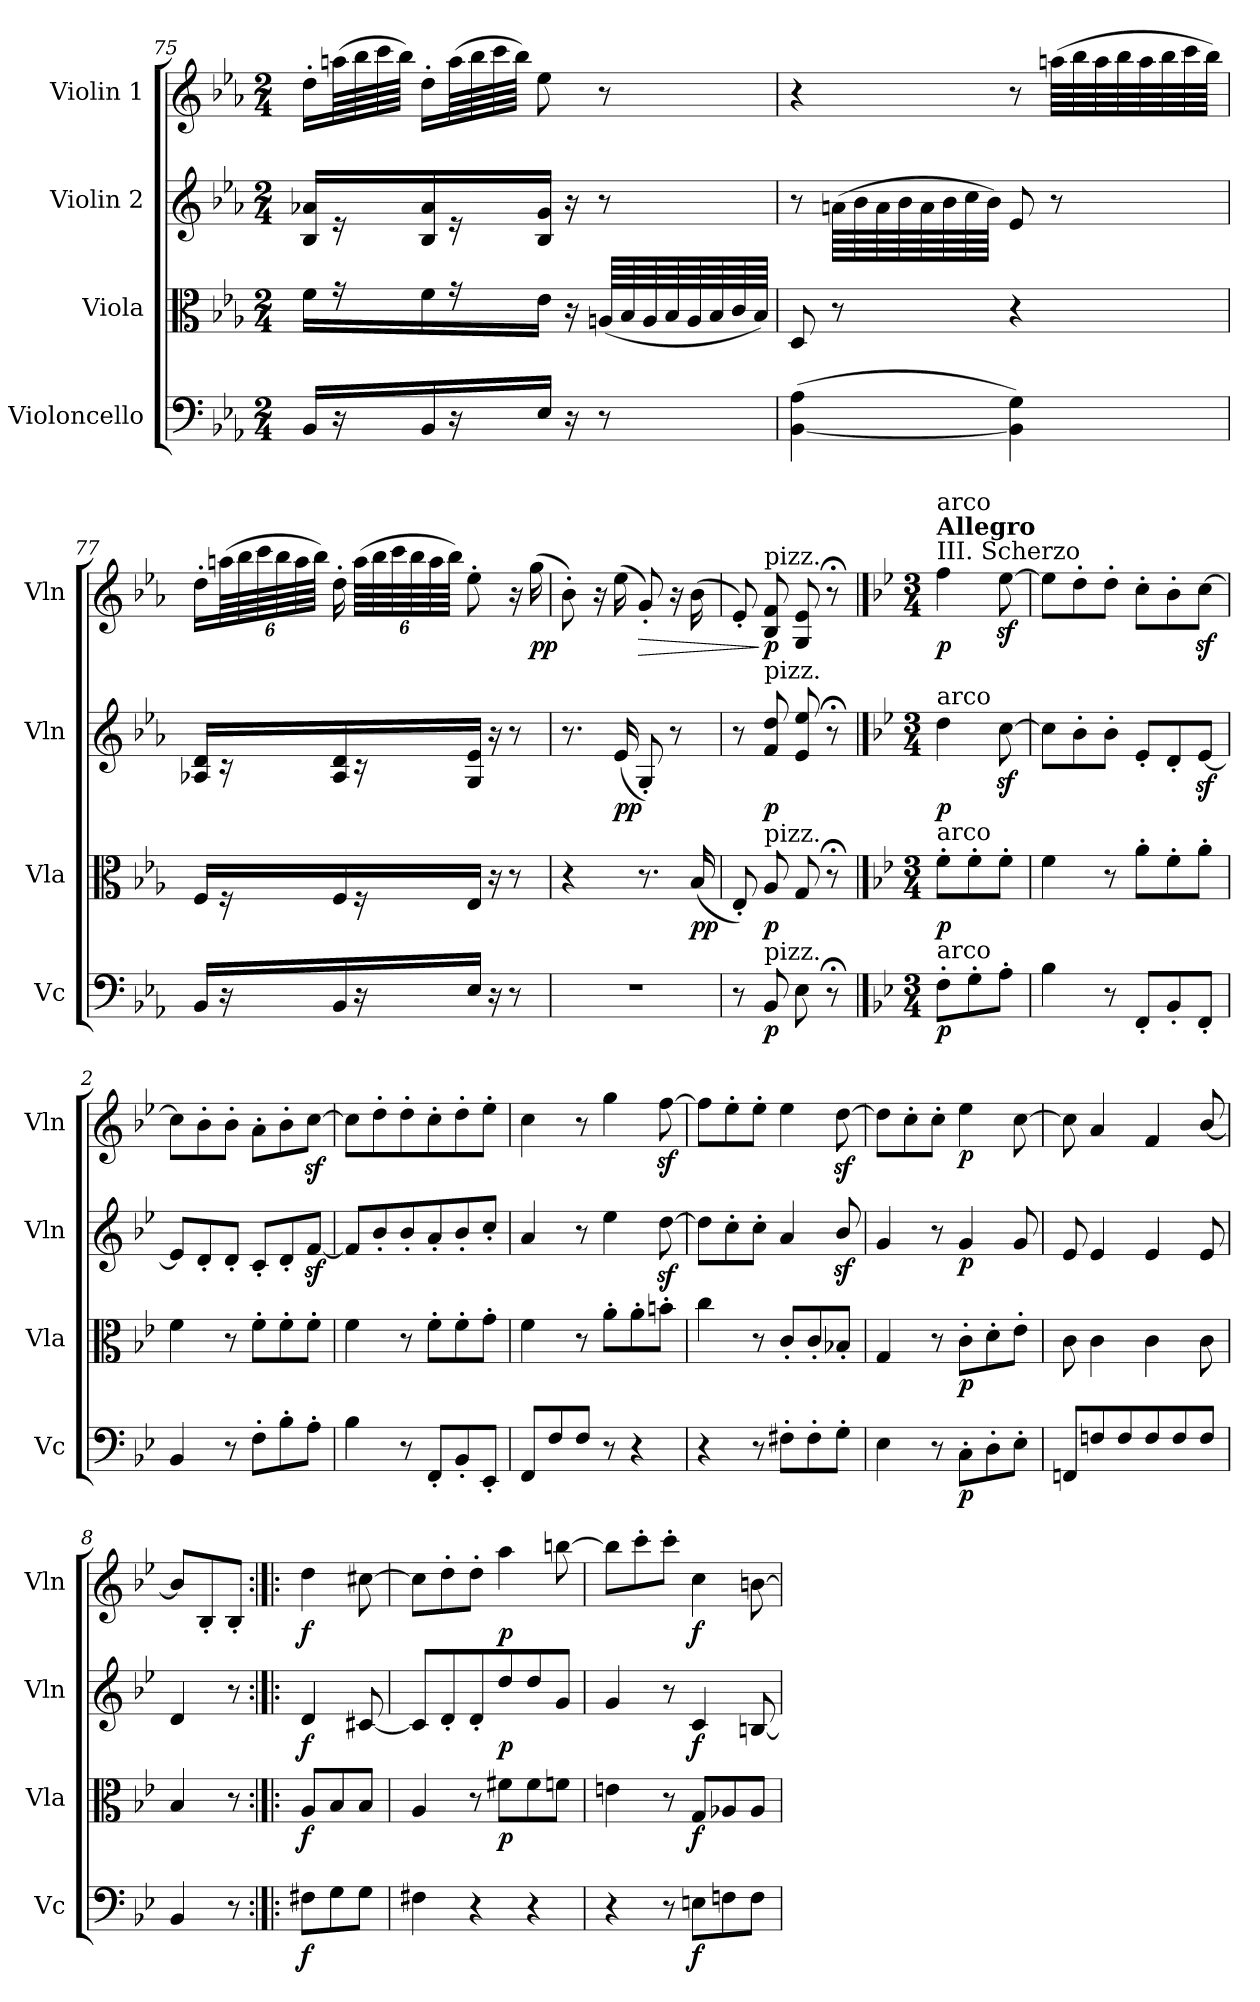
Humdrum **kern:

**kern	**dynam	**kern	**dynam	**kern	**dynam	**kern	**dynam
*part4	*part4	*part3	*part3	*part2	*part2	*part1	*part1
*staff4	*staff4	*staff3	*staff3	*staff2	*staff2	*staff1	*staff1
*I"Violoncello	*	*I"Viola	*	*I"Violin 2	*	*I"Violin 1	*
*I'Vc	*	*I'Vla	*	*I'Vln	*	*I'Vln	*
!!LO:LB:g=z
*clefF4	*	*clefC3	*	*clefG2	*	*clefG2	*
*k[b-e-a-]	*	*k[b-e-a-]	*	*k[b-e-a-]	*	*k[b-e-a-]	*
*M2/4	*	*M2/4	*	*M2/4	*	*M2/4	*
=75	=75	=75	=75	=75	=75	=75	=75
16BB-/LL	.	16f\LL	.	16B-/ 16a-X/LL	.	16dd'\LL	.
16r	.	16r	.	16r	.	(64aan\LL	.
.	.	.	.	.	.	64bb-\	.
.	.	.	.	.	.	64ccc\	.
.	.	.	.	.	.	64bb-\JJJJ)	.
16BB-/	.	16f\	.	16B-/ 16a-/	.	16dd'\LL	.
16r	.	16r	.	16r	.	(64aa\LL	.
.	.	.	.	.	.	64bb-\	.
.	.	.	.	.	.	64ccc\	.
.	.	.	.	.	.	64bb-\JJJJ)	.
16E-/JJ	.	16e-\JJ	.	16B-/ 16g/JJ	.	8ee-\	.
16r	.	16r	.	16r	.	.	.
8r	.	(64An/LLLL	.	8r	.	8r	.
.	.	64B-/	.	.	.	.	.
.	.	64A/	.	.	.	.	.
.	.	64B-/	.	.	.	.	.
.	.	64A/	.	.	.	.	.
.	.	64B-/	.	.	.	.	.
.	.	64c/	.	.	.	.	.
.	.	64B-/JJJJ)	.	.	.	.	.
!!LO:LB:g=z
=76	=76	=76	=76	=76	=76	=76	=76
(>[4BB-\ 4A-\	.	8D/	.	8r	.	4r	.
.	.	8r	.	(64an\LLLL	.	.	.
.	.	.	.	64b-\	.	.	.
.	.	.	.	64a\	.	.	.
.	.	.	.	64b-\	.	.	.
.	.	.	.	64a\	.	.	.
.	.	.	.	64b-\	.	.	.
.	.	.	.	64cc\	.	.	.
.	.	.	.	64b-\JJJJ)	.	.	.
4BB-\] 4G\)	.	4r	.	8e-/	.	8r	.
.	.	.	.	8r	.	(64aan\LLLL	.
.	.	.	.	.	.	64bb-\	.
.	.	.	.	.	.	64aa\	.
.	.	.	.	.	.	64bb-\	.
.	.	.	.	.	.	64aa\	.
.	.	.	.	.	.	64bb-\	.
.	.	.	.	.	.	64ccc\	.
.	.	.	.	.	.	64bb-\JJJJ)	.
=77	=77	=77	=77	=77	=77	=77	=77
16BB-/LL	.	16F/LL	.	16A-X/ 16d/LL	.	16dd'\LL	.
*	*	*	*	*	*	*Xbrackettup	*
16r	.	16r	.	16r	.	(96aan\LL	.
.	.	.	.	.	.	96bb-\	.
.	.	.	.	.	.	96ccc\	.
.	.	.	.	.	.	96bb-\	.
.	.	.	.	.	.	96aa\	.
.	.	.	.	.	.	96bb-\JJJJ)	.
16BB-/	.	16F/	.	16A-/ 16d/	.	16dd'\	.
16r	.	16r	.	16r	.	(96aa\LLLL	.
.	.	.	.	.	.	96bb-\	.
.	.	.	.	.	.	96ccc\	.
.	.	.	.	.	.	96bb-\	.
.	.	.	.	.	.	96aa\	.
.	.	.	.	.	.	96bb-\JJJJ)	.
16E-/JJ	.	16E-/JJ	.	16G/ 16e-/JJ	.	8ee-'\	.
16r	.	16r	.	16r	.	.	.
8r	.	8r	.	8r	.	16r	.
!	!	!	!	!	!	!	!LO:DY:b
.	.	.	.	.	.	(16gg\	pp
=78	=78	=78	=78	=78	=78	=78	=78
2r	.	4r	.	8.r	.	8b-'\)	.
.	.	.	.	.	.	16r	.
!	!	!	!	!	!LO:DY:b	!	!
.	.	.	.	(16e-/	pp	(16ee-\	.
!	!	!	!	!	!	!	!LO:HP:b
.	.	8.r	.	8G'/)	.	8g'/)	>
.	.	.	.	8r	.	16r	.
!	!	!	!LO:DY:b	!	!	!	!
.	.	(16B-/	pp	.	.	(16b-\	.
!!LO:LB:g=z
=79	=79	=79	=79	=79	=79	=79	=79
8r	.	8E-'/)	.	8r	.	8e-'/)	.
!	!	!	!	!	!	!LO:TX:a:t=pizz.	!
!	!	!	!	!LO:TX:a:t=pizz.	!	!	!
!	!	!LO:TX:a:t=pizz.	!	!	!	!	!
!LO:TX:a:t=pizz.	!	!	!	!	!	!	!
!	!LO:DY:b	!	!LO:DY:b	!	!LO:DY:b	!	!LO:DY:n=1:b
8BB-/	p	8A-/	p	8f/ 8dd/	p	8B-/ 8f/	] p
8E-\	.	8G/	.	8e-/ 8ee-/	.	8G/ 8e-/	.
8r;<	.	8r;<	.	8r;<	.	8r;<	.
!!LO:PB:g=z
==	==	==	==	==	==	==	==
*k[b-e-]	*	*k[b-e-]	*	*k[b-e-]	*	*k[b-e-]	*
*M3/4	*	*M3/4	*	*M3/4	*	*M3/4	*
!	!	!	!	!	!	!LO:TX:a:t=III.  Scherzo	!
!	!	!	!	!	!	!LO:TX:a:B:t=Allegro	!
!	!	!	!	!	!	!LO:TX:a:t=arco	!
!	!	!	!	!LO:TX:a:t=arco	!	!	!
!	!	!LO:TX:a:t=arco	!	!	!	!	!
!LO:TX:a:t=arco	!	!	!	!	!	!	!
!	!LO:DY:b	!	!LO:DY:b	!	!LO:DY:b	!	!LO:DY:b
8F'\L	p	8f'\L	p	4dd\	p	4ff\	p
8G'\	.	8f'\	.	.	.	.	.
8A'\J	.	8f'\J	.	[8ccz<\	.	[8ee-z<\	.
=1	=1	=1	=1	=1	=1	=1	=1
4B-\	.	4f\	.	8cc\L]	.	8ee-\L]	.
.	.	.	.	8b-'\	.	8dd'\	.
8r	.	8r	.	8b-'\J	.	8dd'\J	.
8FF'/L	.	8a'\L	.	8e-'/L	.	8cc'\L	.
8BB-'/	.	8f'\	.	8d'/	.	8b-'\	.
8FF'/J	.	8a'\J	.	[8e-z</J	.	[8ccz<\J	.
=2	=2	=2	=2	=2	=2	=2	=2
4BB-/	.	4f\	.	8e-/L]	.	8cc\L]	.
.	.	.	.	8d'/	.	8b-'\	.
8r	.	8r	.	8d'/J	.	8b-'\J	.
8F'\L	.	8f'\L	.	8c'/L	.	8a'\L	.
8B-'\	.	8f'\	.	8d'/	.	8b-'\	.
8A'\J	.	8f'\J	.	[8fz</J	.	[8ccz<\J	.
=3	=3	=3	=3	=3	=3	=3	=3
4B-\	.	4f\	.	8f/L]	.	8cc\L]	.
.	.	.	.	8b-'/	.	8dd'\	.
8r	.	8r	.	8b-'/	.	8dd'\	.
8FF'/L	.	8f'\L	.	8a'/	.	8cc'\	.
8BB-'/	.	8f'\	.	8b-'/	.	8dd'\	.
8EE-'/J	.	8g'\J	.	8cc'/J	.	8ee-'\J	.
=4	=4	=4	=4	=4	=4	=4	=4
8FF/L	.	4f\	.	4a/	.	4cc\	.
8F/	.	.	.	.	.	.	.
8F/J	.	8r	.	8r	.	8r	.
8r	.	8a'\L	.	4ee-\	.	4gg\	.
4r	.	8a'\	.	.	.	.	.
.	.	8bn'\J	.	[8ddz<\	.	[8ffz<\	.
=5	=5	=5	=5	=5	=5	=5	=5
4r	.	4cc\	.	8dd\L]	.	8ff\L]	.
.	.	.	.	8cc'\	.	8ee-'\	.
8r	.	8r	.	8cc'\J	.	8ee-'\J	.
8F#X'\L	.	8c'/L	.	4a/	.	4ee-\	.
8F#'\	.	8c'/	.	.	.	.	.
8G'\J	.	8B-X'/J	.	8b-z</	.	[8ddz<\	.
!!LO:LB:g=z
=6	=6	=6	=6	=6	=6	=6	=6
4E-\	.	4G/	.	4g/	.	8dd\L]	.
.	.	.	.	.	.	8cc'\	.
8r	.	8r	.	8r	.	8cc'\J	.
!	!LO:DY:b	!	!LO:DY:b	!	!LO:DY:b	!	!LO:DY:b
8C'\L	p	8c'\L	p	4g/	p	4ee-\	p
8D'\	.	8d'\	.	.	.	.	.
8E-'\J	.	8e-'\J	.	8g/	.	[8cc\	.
=7	=7	=7	=7	=7	=7	=7	=7
8FFn/L	.	8c\	.	8e-/	.	8cc\]	.
8Fn/	.	4c\	.	4e-/	.	4a/	.
8F/	.	.	.	.	.	.	.
8F/	.	4c\	.	4e-/	.	4f/	.
8F/	.	.	.	.	.	.	.
8F/J	.	8c\	.	8e-/	.	[8b-/	.
=8	=8	=8	=8	=8	=8	=8	=8
4BB-/	.	4B-/	.	4d/	.	8b-/L]	.
.	.	.	.	.	.	8B-'/	.
8r	.	8r	.	8r	.	8B-'/J	.
!!LO:LB:g=z
=8X1:|!|:	=8X1:|!|:	=8X1:|!|:	=8X1:|!|:	=8X1:|!|:	=8X1:|!|:	=8X1:|!|:	=8X1:|!|:
!	!LO:DY:b	!	!LO:DY:b	!	!LO:DY:b	!	!LO:DY:b
8F#X\L	f	8A/L	f	4d/	f	4dd\	f
8G\	.	8B-/	.	.	.	.	.
8G\J	.	8B-/J	.	[8c#X/	.	[8cc#X\	.
=9	=9	=9	=9	=9	=9	=9	=9
4F#X\	.	4A/	.	8c#/L]	.	8cc#\L]	.
.	.	.	.	8d'/	.	8dd'\	.
4r	.	8r	.	8d'/	.	8dd'\J	.
!	!	!	!LO:DY:b	!	!LO:DY:b	!	!LO:DY:b
.	.	8f#X\L	p	8dd/	p	4aa\	p
4r	.	8f#\	.	8dd/	.	.	.
.	.	8fn\J	.	8g/J	.	[8bbn\	.
=10	=10	=10	=10	=10	=10	=10	=10
4r	.	4en\	.	4g/	.	8bb\L]	.
.	.	.	.	.	.	8ccc'\	.
8r	.	8r	.	8r	.	8ccc'\J	.
!	!LO:DY:b	!	!LO:DY:b	!	!LO:DY:b	!	!LO:DY:b
8En\L	f	8G/L	f	4c/	f	4cc\	f
8Fn\	.	8A-X/	.	.	.	.	.
8F\J	.	8A-/J	.	[8Bn/	.	[8bn\	.
=	=	=	=	=	=	=	=
*-	*-	*-	*-	*-	*-	*-	*-
